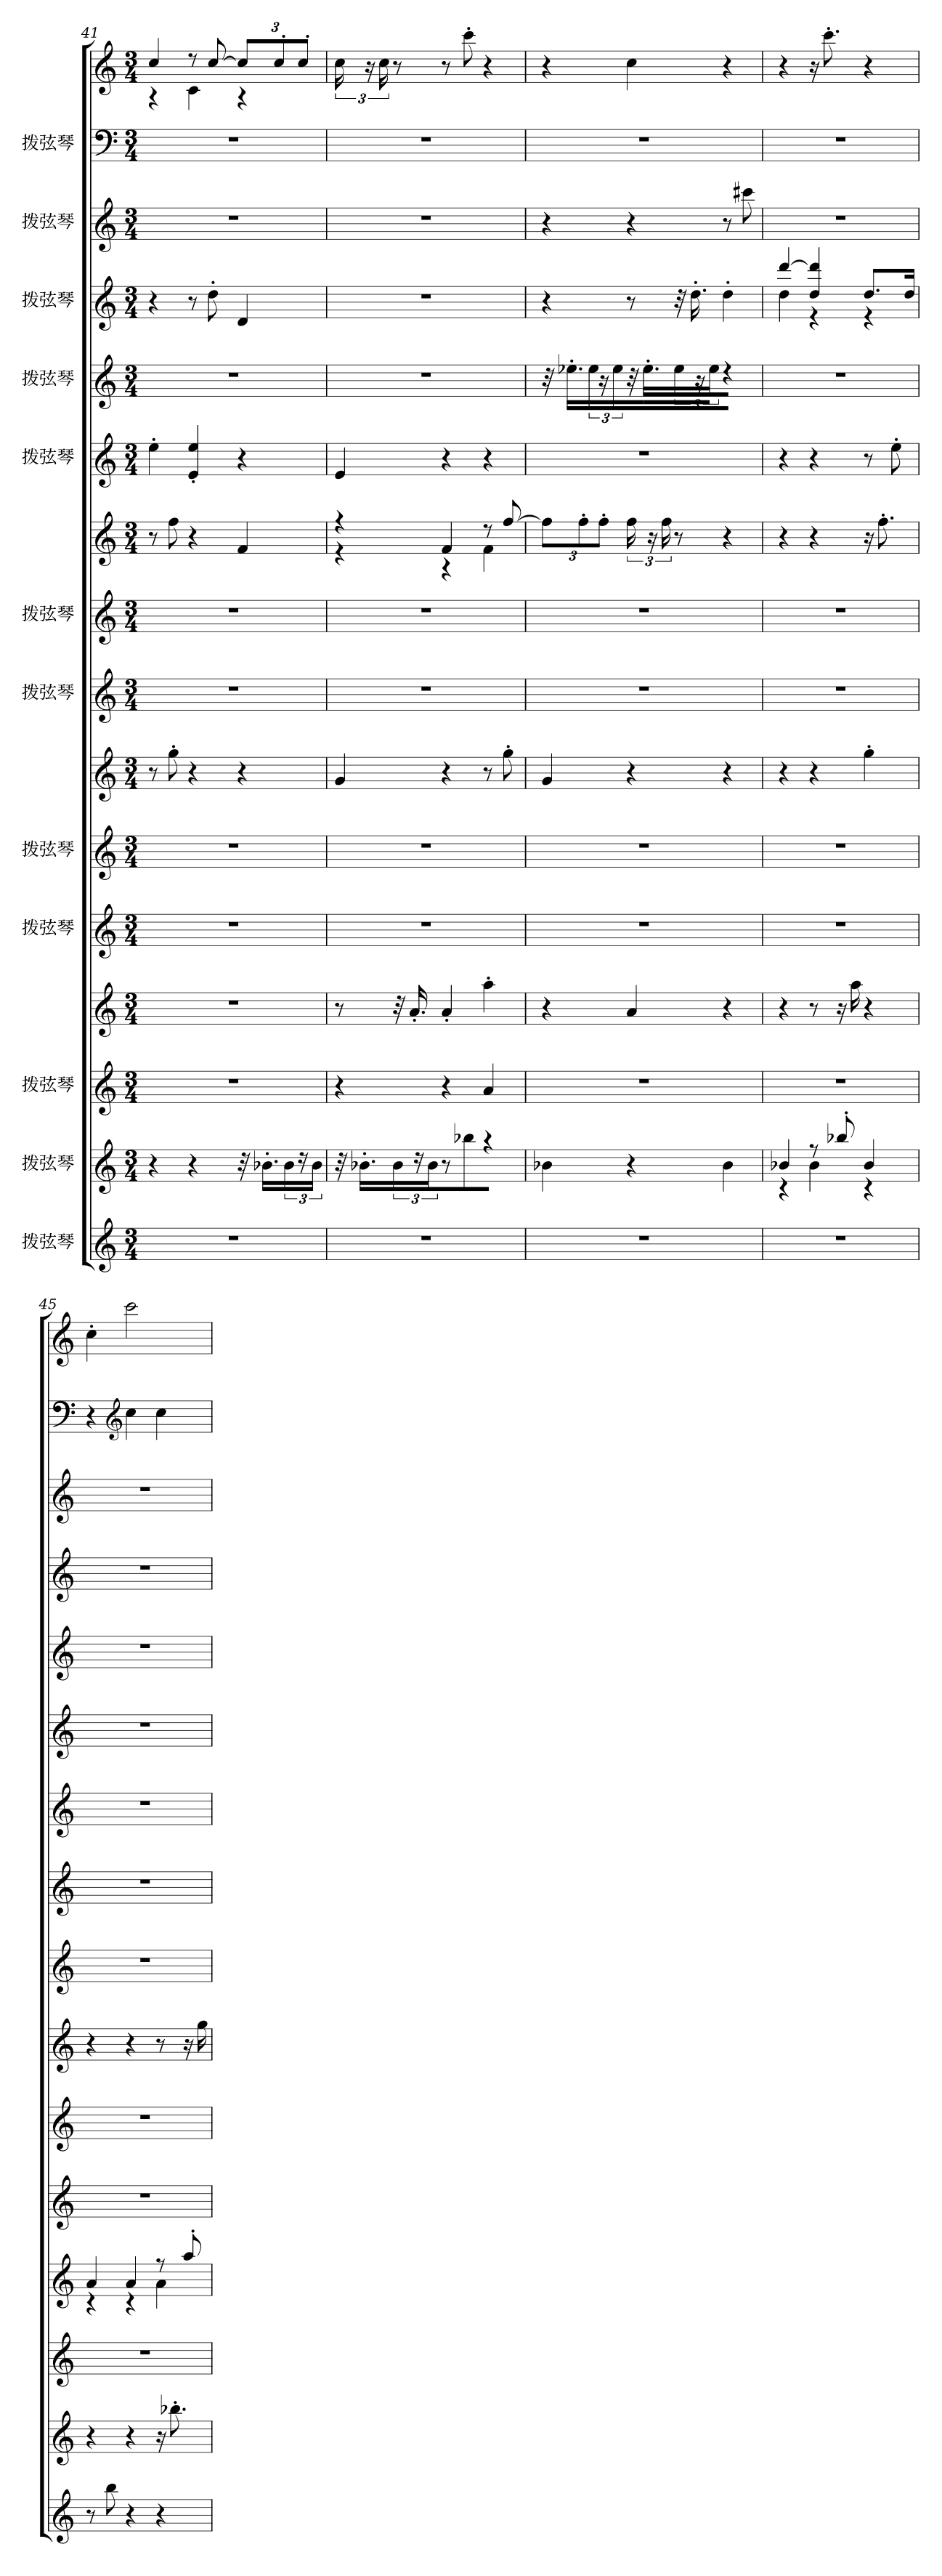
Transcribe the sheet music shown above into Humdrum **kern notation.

**kern	**kern	**kern	**kern	**kern	**kern	**kern	**kern	**kern	**kern	**kern	**kern	**kern	**kern	**kern	**kern
*part12	*part11	*part10	*part10	*part9	*part8	*part8	*part7	*part6	*part6	*part5	*part4	*part3	*part2	*part1	*part1
*staff16	*staff15	*staff14	*staff13	*staff12	*staff11	*staff10	*staff9	*staff8	*staff7	*staff6	*staff5	*staff4	*staff3	*staff2	*staff1
*I"拨弦琴	*I"拨弦琴	*I"拨弦琴	*	*I"拨弦琴	*I"拨弦琴	*	*I"拨弦琴	*I"拨弦琴	*	*I"拨弦琴	*I"拨弦琴	*I"拨弦琴	*I"拨弦琴	*I"拨弦琴	*
*clefG2	*clefG2	*clefG2	*clefG2	*clefG2	*clefG2	*clefG2	*clefG2	*clefG2	*clefG2	*clefG2	*clefG2	*clefG2	*clefG2	*clefF4	*clefG2
*k[]	*k[]	*k[]	*k[]	*k[]	*k[]	*k[]	*k[]	*k[]	*k[]	*k[]	*k[]	*k[]	*k[]	*k[]	*k[]
*M3/4	*M3/4	*M3/4	*M3/4	*M3/4	*M3/4	*M3/4	*M3/4	*M3/4	*M3/4	*M3/4	*M3/4	*M3/4	*M3/4	*M3/4	*M3/4
=41	=41	=41	=41	=41	=41	=41	=41	=41	=41	=41	=41	=41	=41	=41	=41
*	*	*	*	*	*	*	*	*	*	*	*	*	*	*	*^
2.r	4r	2.r	2.r	2.r	2.r	8r	2.r	2.r	8r	4ee'\	2.r	4r	2.r	2.r	4cc/	4r
.	.	.	.	.	.	8gg'\	.	.	8ff\	.	.	.	.	.	.	.
.	4r	.	.	.	.	4r	.	.	4r	4e/' 4ee/'	.	8r	.	.	8r	4c\
.	.	.	.	.	.	.	.	.	.	.	.	8dd'\	.	.	[8cc/	.
*	*	*	*	*	*	*	*	*	*	*	*	*	*	*	*Xbrackettup	*
.	32r	.	.	.	.	4r	.	.	4f/	4r	.	4d/	.	.	12cc/L]	4r
.	16.b-X'\LL	.	.	.	.	.	.	.	.	.	.	.	.	.	.	.
.	.	.	.	.	.	.	.	.	.	.	.	.	.	.	12cc'/	.
.	24b-\JJ	.	.	.	.	.	.	.	.	.	.	.	.	.	.	.
.	24r	.	.	.	.	.	.	.	.	.	.	.	.	.	12cc'/J	.
.	24b-\	.	.	.	.	.	.	.	.	.	.	.	.	.	.	.
*	*	*	*	*	*	*	*	*	*	*	*	*	*	*	*v	*v
=42	=42	=42	=42	=42	=42	=42	=42	=42	=42	=42	=42	=42	=42	=42	=42
*	*	*	*	*	*	*	*	*	*^	*	*	*	*	*	*
*	*	*	*	*	*	*	*	*	*	*	*	*	*	*	*	*brackettup
2.r	32r	4r	8r	2.r	2.r	4g/	2.r	2.r	4r	4r	4e/	2.r	2.r	2.r	2.r	24cc\
.	16.b-X'\LL	.	.	.	.	.	.	.	.	.	.	.	.	.	.	.
.	.	.	.	.	.	.	.	.	.	.	.	.	.	.	.	24r
.	.	.	.	.	.	.	.	.	.	.	.	.	.	.	.	24cc\
.	24b-\JJ	.	32r	.	.	.	.	.	.	.	.	.	.	.	.	8r
.	.	.	16.a'/	.	.	.	.	.	.	.	.	.	.	.	.	.
.	24r	.	.	.	.	.	.	.	.	.	.	.	.	.	.	.
.	24b-\	.	.	.	.	.	.	.	.	.	.	.	.	.	.	.
.	8r	4r	4a'/	.	.	4r	.	.	4f/	4r	4r	.	.	.	.	8r
.	8bb-X\	.	.	.	.	.	.	.	.	.	.	.	.	.	.	8ccc'\
.	4r	4a/	4aa'\	.	.	8r	.	.	8r	4f\	4r	.	.	.	.	4r
.	.	.	.	.	.	8gg'\	.	.	[8ff/	.	.	.	.	.	.	.
*	*	*	*	*	*	*	*	*	*v	*v	*	*	*	*	*	*
!!LO:PB:g=z
=43	=43	=43	=43	=43	=43	=43	=43	=43	=43	=43	=43	=43	=43	=43	=43
*	*	*	*	*	*	*	*	*	*Xbrackettup	*	*	*	*	*	*
2.r	4b-X\	2.r	4r	2.r	2.r	4g/	2.r	2.r	12ff\L]	2.r	32r	4r	4r	2.r	4r
.	.	.	.	.	.	.	.	.	.	.	16.ee-X'\LL	.	.	.	.
.	.	.	.	.	.	.	.	.	12ff'\	.	.	.	.	.	.
.	.	.	.	.	.	.	.	.	.	.	24ee-\JJ	.	.	.	.
.	.	.	.	.	.	.	.	.	12ff'\J	.	24r	.	.	.	.
.	.	.	.	.	.	.	.	.	.	.	24ee-\	.	.	.	.
*	*	*	*	*	*	*	*	*	*brackettup	*	*	*	*	*	*
.	4r	.	4a/	.	.	4r	.	.	24ff\	.	32r	8r	4r	.	4cc\
.	.	.	.	.	.	.	.	.	.	.	16.ee-'\LL	.	.	.	.
.	.	.	.	.	.	.	.	.	24r	.	.	.	.	.	.
.	.	.	.	.	.	.	.	.	24ff\	.	.	.	.	.	.
.	.	.	.	.	.	.	.	.	8r	.	24ee-\JJ	32r	.	.	.
.	.	.	.	.	.	.	.	.	.	.	.	16.dd'\	.	.	.
.	.	.	.	.	.	.	.	.	.	.	24r	.	.	.	.
.	.	.	.	.	.	.	.	.	.	.	24ee-\	.	.	.	.
.	4b-\	.	4r	.	.	4r	.	.	4r	.	4r	4dd'\	8r	.	4r
.	.	.	.	.	.	.	.	.	.	.	.	.	8ccc#X\	.	.
=44	=44	=44	=44	=44	=44	=44	=44	=44	=44	=44	=44	=44	=44	=44	=44
*	*^	*	*	*	*	*	*	*	*	*	*	*^	*	*	*
2.r	4b-X/	4r	2.r	4r	2.r	2.r	4r	2.r	2.r	4r	4r	2.r	[4ddd/	4dd\	2.r	2.r	4r
.	8r	4b-\	.	8r	.	.	4r	.	.	4r	4r	.	4dd/ 4ddd/]	4r	.	.	16r
.	.	.	.	.	.	.	.	.	.	.	.	.	.	.	.	.	8.ccc'\
.	8bb-X'/	.	.	16r	.	.	.	.	.	.	.	.	.	.	.	.	.
.	.	.	.	16aa\	.	.	.	.	.	.	.	.	.	.	.	.	.
.	4b-/	4r	.	4r	.	.	4gg'\	.	.	16r	8r	.	8.dd/L	4r	.	.	4r
.	.	.	.	.	.	.	.	.	.	8.ff'\	.	.	.	.	.	.	.
.	.	.	.	.	.	.	.	.	.	.	8ee'\	.	.	.	.	.	.
.	.	.	.	.	.	.	.	.	.	.	.	.	16dd/Jk	.	.	.	.
*	*v	*v	*	*	*	*	*	*	*	*	*	*	*v	*v	*	*	*
=45	=45	=45	=45	=45	=45	=45	=45	=45	=45	=45	=45	=45	=45	=45	=45
*	*	*	*^	*	*	*	*	*	*	*	*	*	*	*	*
8r	4r	2.r	4a/	4r	2.r	2.r	4r	2.r	2.r	2.r	2.r	2.r	2.r	2.r	4r	4cc'\
8bb\	.	.	.	.	.	.	.	.	.	.	.	.	.	.	.	.
*	*	*	*	*	*	*	*	*	*	*	*	*	*	*	*clefG2	*
4r	4r	.	4a/	4r	.	.	4r	.	.	.	.	.	.	.	4cc\	2ccc\
4r	16r	.	8r	4a\	.	.	8r	.	.	.	.	.	.	.	4cc\	.
.	8.bb-X'\	.	.	.	.	.	.	.	.	.	.	.	.	.	.	.
.	.	.	8aa'/	.	.	.	16r	.	.	.	.	.	.	.	.	.
.	.	.	.	.	.	.	16gg\	.	.	.	.	.	.	.	.	.
*	*	*	*v	*v	*	*	*	*	*	*	*	*	*	*	*	*
=	=	=	=	=	=	=	=	=	=	=	=	=	=	=	=
*-	*-	*-	*-	*-	*-	*-	*-	*-	*-	*-	*-	*-	*-	*-	*-
